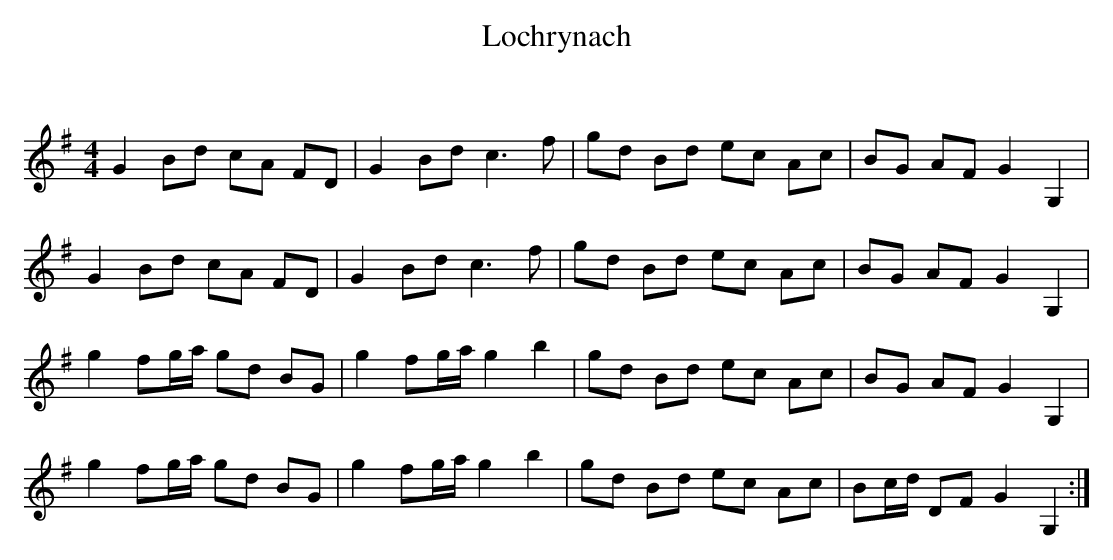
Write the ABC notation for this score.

X:1
T: Lochrynach
C:
Q: 232
K:G
M:4/4
L:1/8
G2 Bd cA FD|G2 Bd c3f|gd Bd ec Ac|BG AF G2 G,2|
G2 Bd cA FD|G2 Bd c3f|gd Bd ec Ac|BG AF G2 G,2|
g2 fg1/2a1/2 gd BG|g2 fg1/2a1/2 g2 b2|gd Bd ec Ac|BG AF G2 G,2|
g2 fg1/2a1/2 gd BG|g2 fg1/2a1/2 g2 b2|gd Bd ec Ac|Bc1/2d1/2 DF G2 G,2:|
